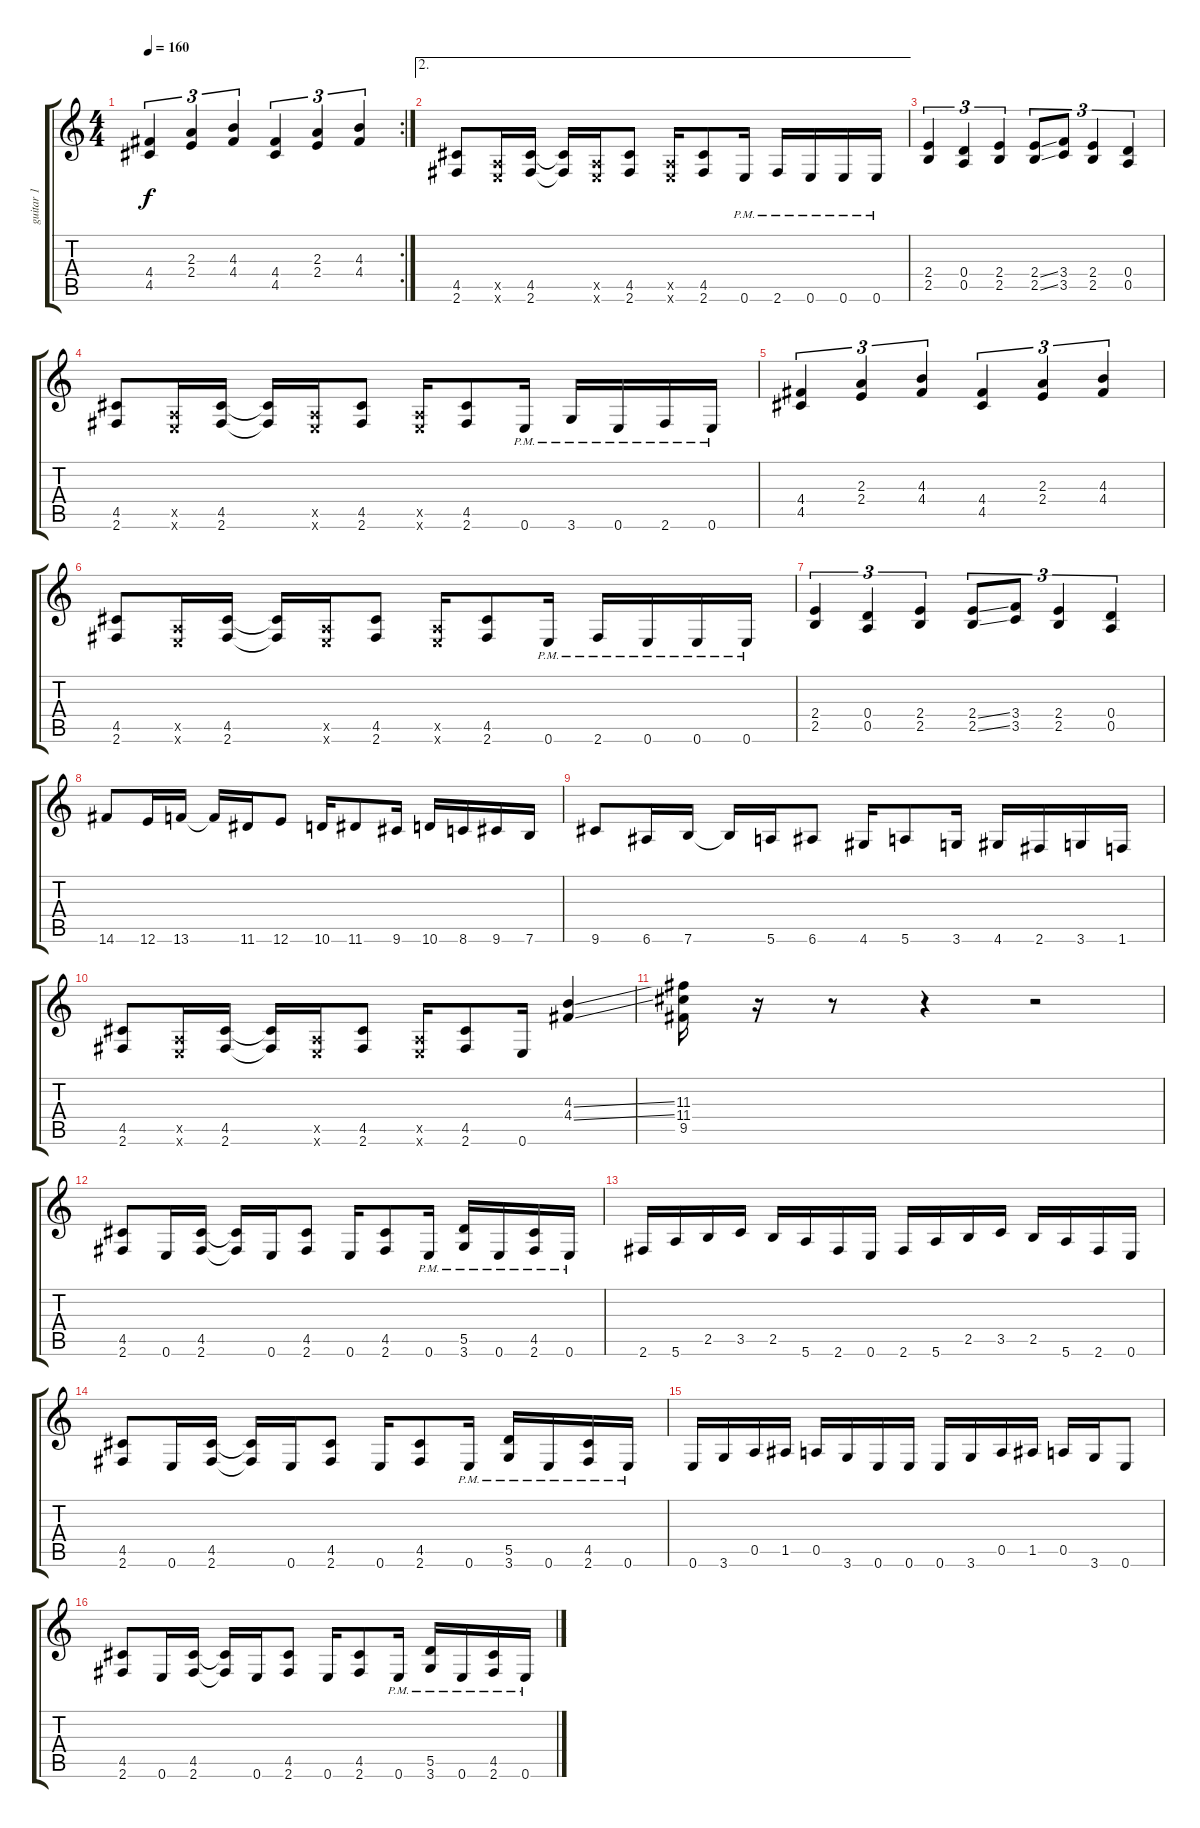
\track ("guitar 1" "guitar 1") {instrument distortionguitar}
\staff {score tabs}
\tuning (E4 B3 G3 D3 A2 E2) {hide}
\rc 2
\ts (4 4)
\tempo 160
\clef g2
\ks c
(4.4 4.5).4{tu (3 2) dy f} (2.3 2.4).4{tu (3 2)} (4.3 4.4).4{tu (3 2)} (4.4 4.5).4{tu (3 2)} (2.3 2.4).4{tu (3 2)} (4.3 4.4).4{tu (3 2)} |
\ae 2
(4.5 2.6).8 (0.5{x} 0.6{x}).16 (4.5 2.6).16 (4.5{t} 2.6{t}).16 (0.5{x} 0.6{x}).16 (4.5 2.6).8 (0.5{x} 0.6{x}).16 (4.5 2.6).8 0.6{pm}.16 2.6{pm}.16 0.6{pm}.16 0.6{pm}.16 0.6{pm}.16 |
(2.4 2.5).4{tu (3 2)} (0.4 0.5).4{tu (3 2)} (2.4 2.5).4{tu (3 2)} (2.4{ss} 2.5{ss}).8{tu (3 2)} (3.4 3.5).8{tu (3 2)} (2.4 2.5).4{tu (3 2)} (0.4 0.5).4{tu (3 2)} |
(4.5 2.6).8 (0.5{x} 0.6{x}).16 (4.5 2.6).16 (4.5{t} 2.6{t}).16 (0.5{x} 0.6{x}).16 (4.5 2.6).8 (0.5{x} 0.6{x}).16 (4.5 2.6).8 0.6{pm}.16 3.6{pm}.16 0.6{pm}.16 2.6{pm}.16 0.6{pm}.16 |
(4.4 4.5).4{tu (3 2)} (2.3 2.4).4{tu (3 2)} (4.3 4.4).4{tu (3 2)} (4.4 4.5).4{tu (3 2)} (2.3 2.4).4{tu (3 2)} (4.3 4.4).4{tu (3 2)} |
(4.5 2.6).8 (0.5{x} 0.6{x}).16 (4.5 2.6).16 (4.5{t} 2.6{t}).16 (0.5{x} 0.6{x}).16 (4.5 2.6).8 (0.5{x} 0.6{x}).16 (4.5 2.6).8 0.6{pm}.16 2.6{pm}.16 0.6{pm}.16 0.6{pm}.16 0.6{pm}.16 |
(2.4 2.5).4{tu (3 2)} (0.4 0.5).4{tu (3 2)} (2.4 2.5).4{tu (3 2)} (2.4{ss} 2.5{ss}).8{tu (3 2)} (3.4 3.5).8{tu (3 2)} (2.4 2.5).4{tu (3 2)} (0.4 0.5).4{tu (3 2)} |
14.6.8 12.6.16 13.6.16 13.6{t}.16 11.6.16 12.6.8 10.6.16 11.6.8 9.6.16 10.6.16 8.6.16 9.6.16 7.6.16 |
9.6.8 6.6.16 7.6.16 7.6{t}.16 5.6.16 6.6.8 4.6.16 5.6.8 3.6.16 4.6.16 2.6.16 3.6.16 1.6.16 |
(4.5 2.6).8 (0.5{x} 0.6{x}).16 (4.5 2.6).16 (4.5{t} 2.6{t}).16 (0.5{x} 0.6{x}).16 (4.5 2.6).8 (0.5{x} 0.6{x}).16 (4.5 2.6).8 0.6.16 (4.3{ss} 4.4{ss}).4 |
(11.3 11.4 9.5).16 r.16 r.8 r.4 r.2 |
(4.5 2.6).8 0.6.16 (4.5 2.6).16 (4.5{t} 2.6{t}).16 0.6.16 (4.5 2.6).8 0.6.16 (4.5 2.6).8 0.6{pm}.16 (5.5 3.6{pm}).16 0.6{pm}.16 (4.5 2.6{pm}).16 0.6{pm}.16 |
2.6.16 5.6.16 2.5.16 3.5.16 2.5.16 5.6.16 2.6.16 0.6.16 2.6.16 5.6.16 2.5.16 3.5.16 2.5.16 5.6.16 2.6.16 0.6.16 |
(4.5 2.6).8 0.6.16 (4.5 2.6).16 (4.5{t} 2.6{t}).16 0.6.16 (4.5 2.6).8 0.6.16 (4.5 2.6).8 0.6{pm}.16 (5.5 3.6{pm}).16 0.6{pm}.16 (4.5 2.6{pm}).16 0.6{pm}.16 |
0.6.16 3.6.16 0.5.16 1.5.16 0.5.16 3.6.16 0.6.16 0.6.16 0.6.16 3.6.16 0.5.16 1.5.16 0.5.16 3.6.16 0.6.8 |
(4.5 2.6).8 0.6.16 (4.5 2.6).16 (4.5{t} 2.6{t}).16 0.6.16 (4.5 2.6).8 0.6.16 (4.5 2.6).8 0.6{pm}.16 (5.5 3.6{pm}).16 0.6{pm}.16 (4.5 2.6{pm}).16 0.6{pm}.16
